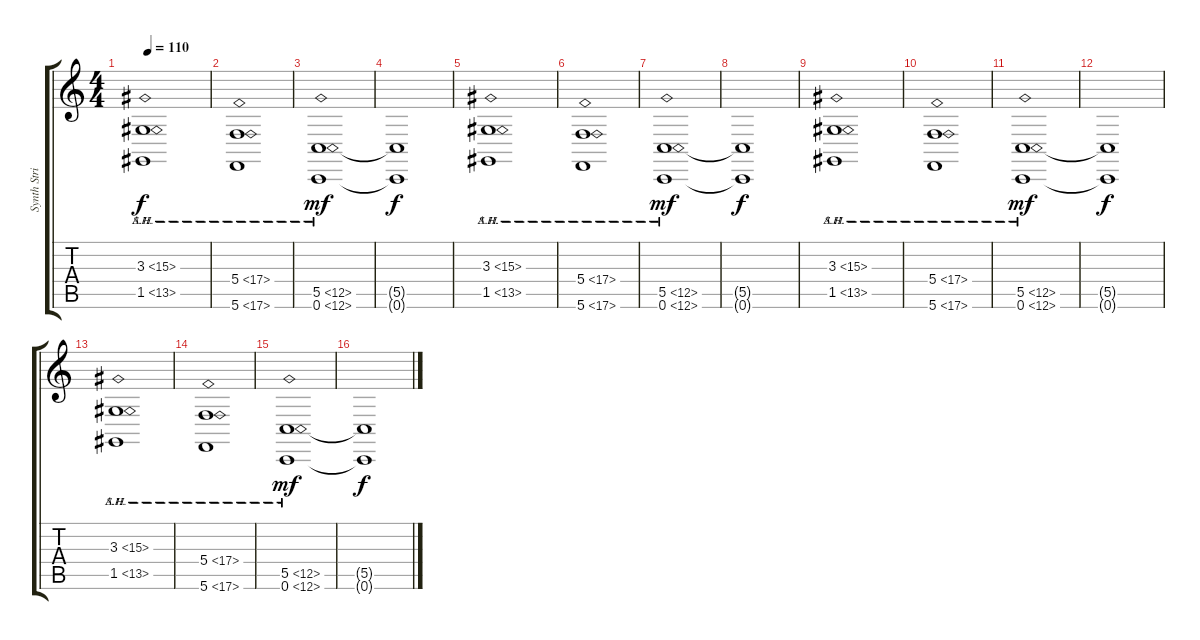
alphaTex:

\track ("Synth Strings" "Synth Stri") {instrument synthstrings1}
\staff {score tabs}
\tuning (D4 A3 F3 C3 G2 C2) {hide}
\ts (4 4)
\tempo 110
\clef g2
\ks c
(3.3{ah 12} 1.5{sh 12}).1{dy f} |
(5.4{ah 12} 5.6{sh 12}).1 |
(5.5{ah 7} 0.6{sh 12}).1{dy mf} |
(5.5{t} 0.6{t}).1{dy f} |
(3.3{ah 12} 1.5{sh 12}).1 |
(5.4{ah 12} 5.6{sh 12}).1 |
(5.5{ah 7} 0.6{sh 12}).1{dy mf} |
(5.5{t} 0.6{t}).1{dy f} |
(3.3{ah 12} 1.5{sh 12}).1 |
(5.4{ah 12} 5.6{sh 12}).1 |
(5.5{ah 7} 0.6{sh 12}).1{dy mf} |
(5.5{t} 0.6{t}).1{dy f} |
(3.3{ah 12} 1.5{sh 12}).1 |
(5.4{ah 12} 5.6{sh 12}).1 |
(5.5{ah 7} 0.6{sh 12}).1{dy mf} |
(5.5{t} 0.6{t}).1{dy f}
